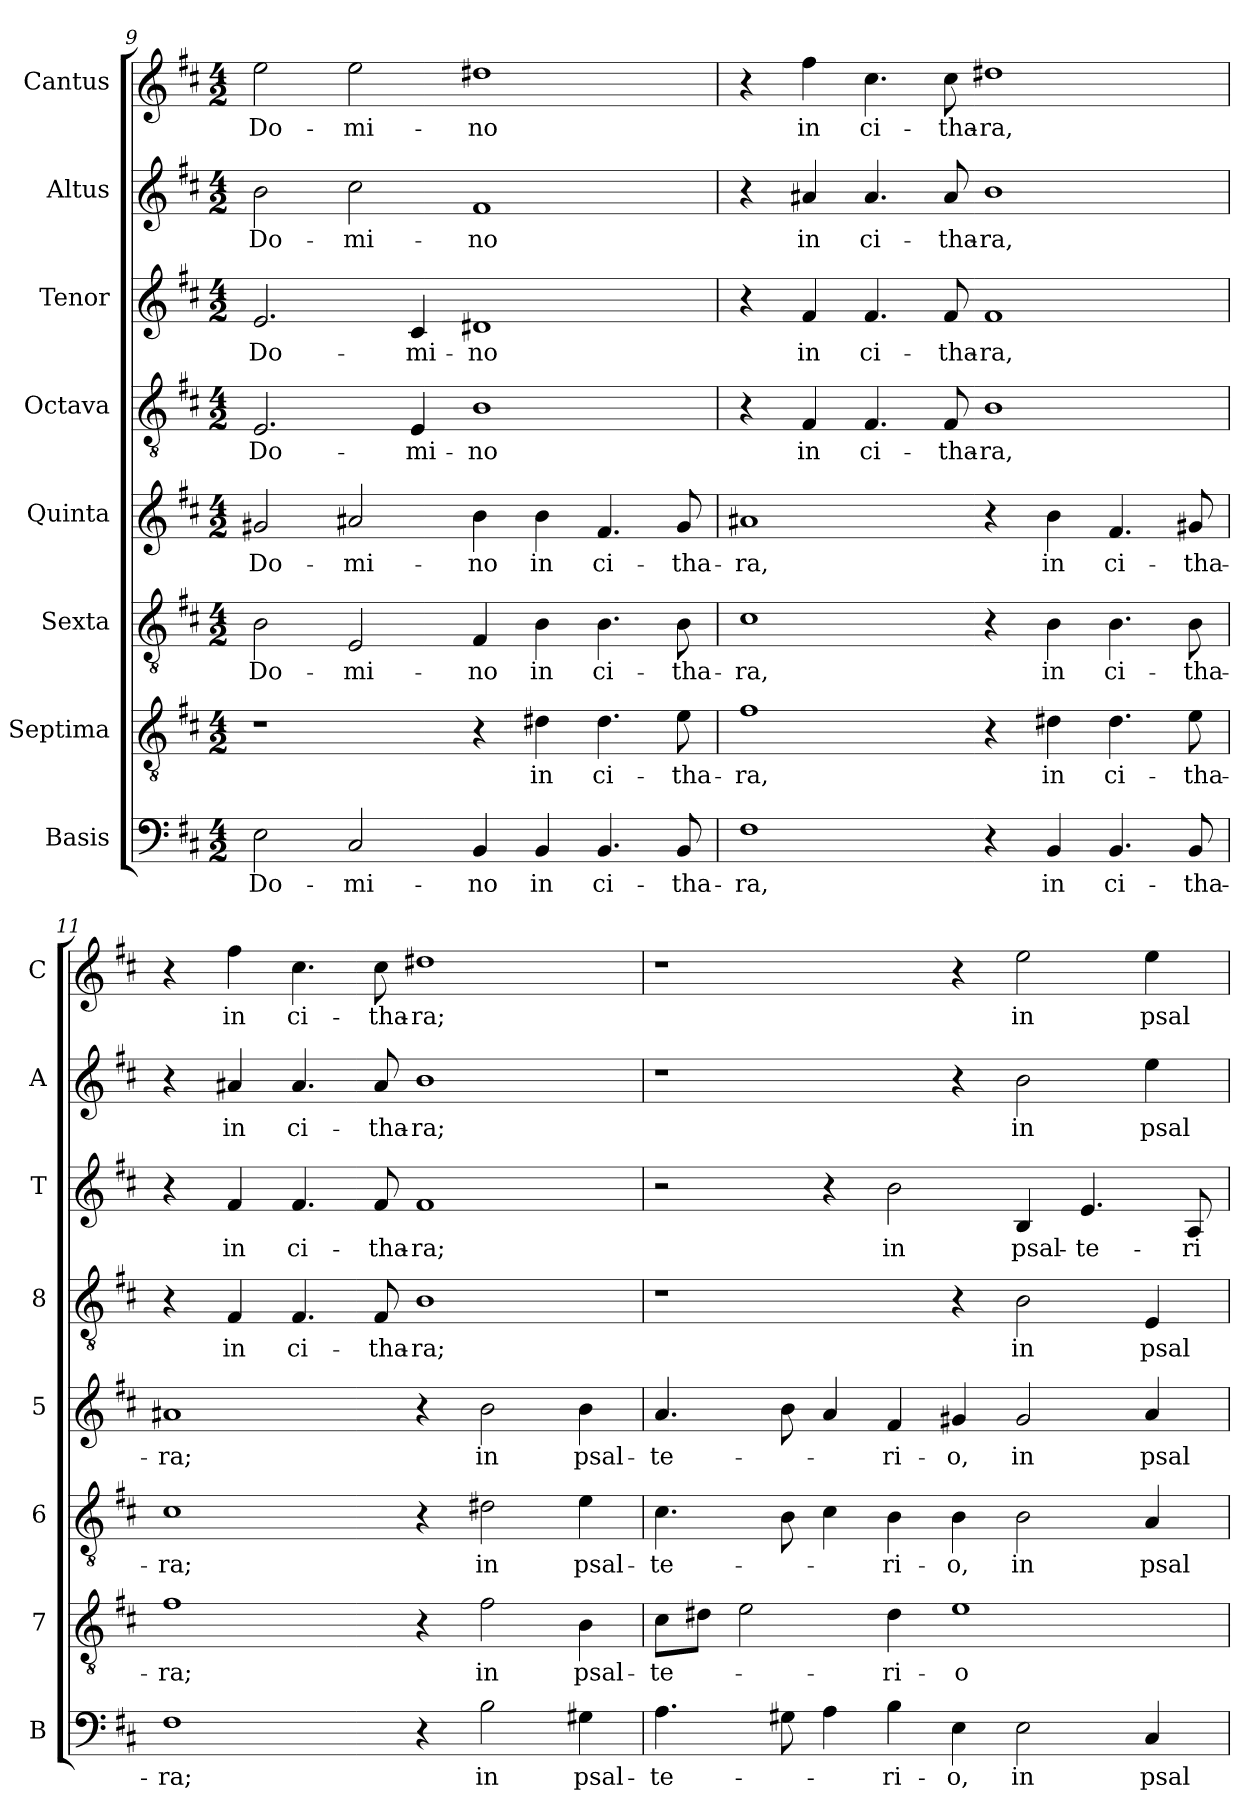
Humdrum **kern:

**kern	**text	**kern	**text	**kern	**text	**kern	**text	**kern	**text	**kern	**text	**kern	**text	**kern	**text
*part8	*part8	*part7	*part7	*part6	*part6	*part5	*part5	*part4	*part4	*part3	*part3	*part2	*part2	*part1	*part1
*staff8	*staff8	*staff7	*staff7	*staff6	*staff6	*staff5	*staff5	*staff4	*staff4	*staff3	*staff3	*staff2	*staff2	*staff1	*staff1
*I"Basis	*	*I"Septima	*	*I"Sexta	*	*I"Quinta	*	*I"Octava	*	*I"Tenor	*	*I"Altus	*	*I"Cantus	*
*I'B	*	*I'7	*	*I'6	*	*I'5	*	*I'8	*	*I'T	*	*I'A	*	*I'C	*
!!LO:LB:g=z
*clefF4	*	*clefGv2	*	*clefGv2	*	*clefG2	*	*clefGv2	*	*clefG2	*	*clefG2	*	*clefG2	*
*k[f#c#]	*	*k[f#c#]	*	*k[f#c#]	*	*k[f#c#]	*	*k[f#c#]	*	*k[f#c#]	*	*k[f#c#]	*	*k[f#c#]	*
*D:	*	*D:	*	*D:	*	*D:	*	*D:	*	*D:	*	*D:	*	*D:	*
*M4/2	*	*M4/2	*	*M4/2	*	*M4/2	*	*M4/2	*	*M4/2	*	*M4/2	*	*M4/2	*
=9	=9	=9	=9	=9	=9	=9	=9	=9	=9	=9	=9	=9	=9	=9	=9
!	!LO:LY:b	!	!	!	!LO:LY:b	!	!LO:LY:b	!	!LO:LY:b	!	!LO:LY:b	!	!LO:LY:b	!	!LO:LY:b
2E\	Do-	1r	.	2B\	Do-	2g#X/	Do-	2.E/	Do-	2.e/	Do-	2b\	Do-	2ee\	Do-
!	!LO:LY:b	!	!	!	!LO:LY:b	!	!LO:LY:b	!	!	!	!	!	!LO:LY:b	!	!LO:LY:b
2C#/	-mi-	.	.	2E/	-mi-	2a#X/	-mi-	.	.	.	.	2cc#\	-mi-	2ee\	-mi-
!	!	!	!	!	!	!	!	!	!LO:LY:b	!	!LO:LY:b	!	!	!	!
.	.	.	.	.	.	.	.	4E/	-mi-	4c#/	-mi-	.	.	.	.
!	!LO:LY:b	!	!	!	!LO:LY:b	!	!LO:LY:b	!	!LO:LY:b	!	!LO:LY:b	!	!LO:LY:b	!	!LO:LY:b
4BB/	-no	4r	.	4F#/	-no	4b\	-no	1B	-no	1d#X	-no	1f#	-no	1dd#X	-no
!	!LO:LY:b	!	!LO:LY:b	!	!LO:LY:b	!	!LO:LY:b	!	!	!	!	!	!	!	!
4BB/	in	4d#X\	in	4B\	in	4b\	in	.	.	.	.	.	.	.	.
!	!LO:LY:b	!	!LO:LY:b	!	!LO:LY:b	!	!LO:LY:b	!	!	!	!	!	!	!	!
4.BB/	ci-	4.d#\	ci-	4.B\	ci-	4.f#/	ci-	.	.	.	.	.	.	.	.
!	!LO:LY:b	!	!LO:LY:b	!	!LO:LY:b	!	!LO:LY:b	!	!	!	!	!	!	!	!
8BB/	-tha-	8e\	-tha-	8B\	-tha-	8g#/	-tha-	.	.	.	.	.	.	.	.
=10	=10	=10	=10	=10	=10	=10	=10	=10	=10	=10	=10	=10	=10	=10	=10
!	!LO:LY:b	!	!LO:LY:b	!	!LO:LY:b	!	!LO:LY:b	!	!	!	!	!	!	!	!
1F#	-ra,	1f#	-ra,	1c#	-ra,	1a#X	-ra,	4r	.	4r	.	4r	.	4r	.
!	!	!	!	!	!	!	!	!	!LO:LY:b	!	!LO:LY:b	!	!LO:LY:b	!	!LO:LY:b
.	.	.	.	.	.	.	.	4F#/	in	4f#/	in	4a#X/	in	4ff#\	in
!	!	!	!	!	!	!	!	!	!LO:LY:b	!	!LO:LY:b	!	!LO:LY:b	!	!LO:LY:b
.	.	.	.	.	.	.	.	4.F#/	ci-	4.f#/	ci-	4.a#/	ci-	4.cc#\	ci-
!	!	!	!	!	!	!	!	!	!LO:LY:b	!	!LO:LY:b	!	!LO:LY:b	!	!LO:LY:b
.	.	.	.	.	.	.	.	8F#/	-tha-	8f#/	-tha-	8a#/	-tha-	8cc#\	-tha-
!	!	!	!	!	!	!	!	!	!LO:LY:b	!	!LO:LY:b	!	!LO:LY:b	!	!LO:LY:b
4r	.	4r	.	4r	.	4r	.	1B	-ra,	1f#	-ra,	1b	-ra,	1dd#X	-ra,
!	!LO:LY:b	!	!LO:LY:b	!	!LO:LY:b	!	!LO:LY:b	!	!	!	!	!	!	!	!
4BB/	in	4d#X\	in	4B\	in	4b\	in	.	.	.	.	.	.	.	.
!	!LO:LY:b	!	!LO:LY:b	!	!LO:LY:b	!	!LO:LY:b	!	!	!	!	!	!	!	!
4.BB/	ci-	4.d#\	ci-	4.B\	ci-	4.f#/	ci-	.	.	.	.	.	.	.	.
!	!LO:LY:b	!	!LO:LY:b	!	!LO:LY:b	!	!LO:LY:b	!	!	!	!	!	!	!	!
8BB/	-tha-	8e\	-tha-	8B\	-tha-	8g#X/	-tha-	.	.	.	.	.	.	.	.
=11	=11	=11	=11	=11	=11	=11	=11	=11	=11	=11	=11	=11	=11	=11	=11
!	!LO:LY:b	!	!LO:LY:b	!	!LO:LY:b	!	!LO:LY:b	!	!	!	!	!	!	!	!
1F#	-ra;	1f#	-ra;	1c#	-ra;	1a#X	-ra;	4r	.	4r	.	4r	.	4r	.
!	!	!	!	!	!	!	!	!	!LO:LY:b	!	!LO:LY:b	!	!LO:LY:b	!	!LO:LY:b
.	.	.	.	.	.	.	.	4F#/	in	4f#/	in	4a#X/	in	4ff#\	in
!	!	!	!	!	!	!	!	!	!LO:LY:b	!	!LO:LY:b	!	!LO:LY:b	!	!LO:LY:b
.	.	.	.	.	.	.	.	4.F#/	ci-	4.f#/	ci-	4.a#/	ci-	4.cc#\	ci-
!	!	!	!	!	!	!	!	!	!LO:LY:b	!	!LO:LY:b	!	!LO:LY:b	!	!LO:LY:b
.	.	.	.	.	.	.	.	8F#/	-tha-	8f#/	-tha-	8a#/	-tha-	8cc#\	-tha-
!	!	!	!	!	!	!	!	!	!LO:LY:b	!	!LO:LY:b	!	!LO:LY:b	!	!LO:LY:b
4r	.	4r	.	4r	.	4r	.	1B	-ra;	1f#	-ra;	1b	-ra;	1dd#X	-ra;
!	!LO:LY:b	!	!LO:LY:b	!	!LO:LY:b	!	!LO:LY:b	!	!	!	!	!	!	!	!
2B\	in	2f#\	in	2d#X\	in	2b\	in	.	.	.	.	.	.	.	.
!	!LO:LY:b	!	!LO:LY:b	!	!LO:LY:b	!	!LO:LY:b	!	!	!	!	!	!	!	!
4G#X\	psal-	4B\	psal-	4e\	psal-	4b\	psal-	.	.	.	.	.	.	.	.
=12	=12	=12	=12	=12	=12	=12	=12	=12	=12	=12	=12	=12	=12	=12	=12
!	!LO:LY:b	!	!LO:LY:b	!	!LO:LY:b	!	!LO:LY:b	!	!	!	!	!	!	!	!
4.A\	-te-	8c#\L	-te-	4.c#\	-te-	4.a/	-te-	1r	.	2r	.	1r	.	1r	.
.	.	8d#X\J	.	.	.	.	.	.	.	.	.	.	.	.	.
.	.	2e\	.	.	.	.	.	.	.	.	.	.	.	.	.
8G#X\	.	.	.	8B\	.	8b\	.	.	.	.	.	.	.	.	.
4A\	.	.	.	4c#\	.	4a/	.	.	.	4r	.	.	.	.	.
!	!LO:LY:b	!	!LO:LY:b	!	!LO:LY:b	!	!LO:LY:b	!	!	!	!LO:LY:b	!	!	!	!
4B\	-ri-	4d#\	-ri-	4B\	-ri-	4f#/	-ri-	.	.	2b\	in	.	.	.	.
!	!LO:LY:b	!	!LO:LY:b	!	!LO:LY:b	!	!LO:LY:b	!	!	!	!	!	!	!	!
4E\	-o,	1e	-o	4B\	-o,	4g#X/	-o,	4r	.	.	.	4r	.	4r	.
!	!LO:LY:b	!	!	!	!LO:LY:b	!	!LO:LY:b	!	!LO:LY:b	!	!LO:LY:b	!	!LO:LY:b	!	!LO:LY:b
2E\	in	.	.	2B\	in	2g#/	in	2B\	in	4B/	psal-	2b\	in	2ee\	in
!	!	!	!	!	!	!	!	!	!	!	!LO:LY:b	!	!	!	!
.	.	.	.	.	.	.	.	.	.	4.e/	-te-	.	.	.	.
!	!LO:LY:b	!	!	!	!LO:LY:b	!	!LO:LY:b	!	!LO:LY:b	!	!	!	!LO:LY:b	!	!LO:LY:b
4C#/	psal-	.	.	4A/	psal-	4a/	psal-	4E/	psal-	.	.	4ee\	psal-	4ee\	psal-
!	!	!	!	!	!	!	!	!	!	!	!LO:LY:b	!	!	!	!
.	.	.	.	.	.	.	.	.	.	8A/	-ri-	.	.	.	.
=	=	=	=	=	=	=	=	=	=	=	=	=	=	=	=
*-	*-	*-	*-	*-	*-	*-	*-	*-	*-	*-	*-	*-	*-	*-	*-
